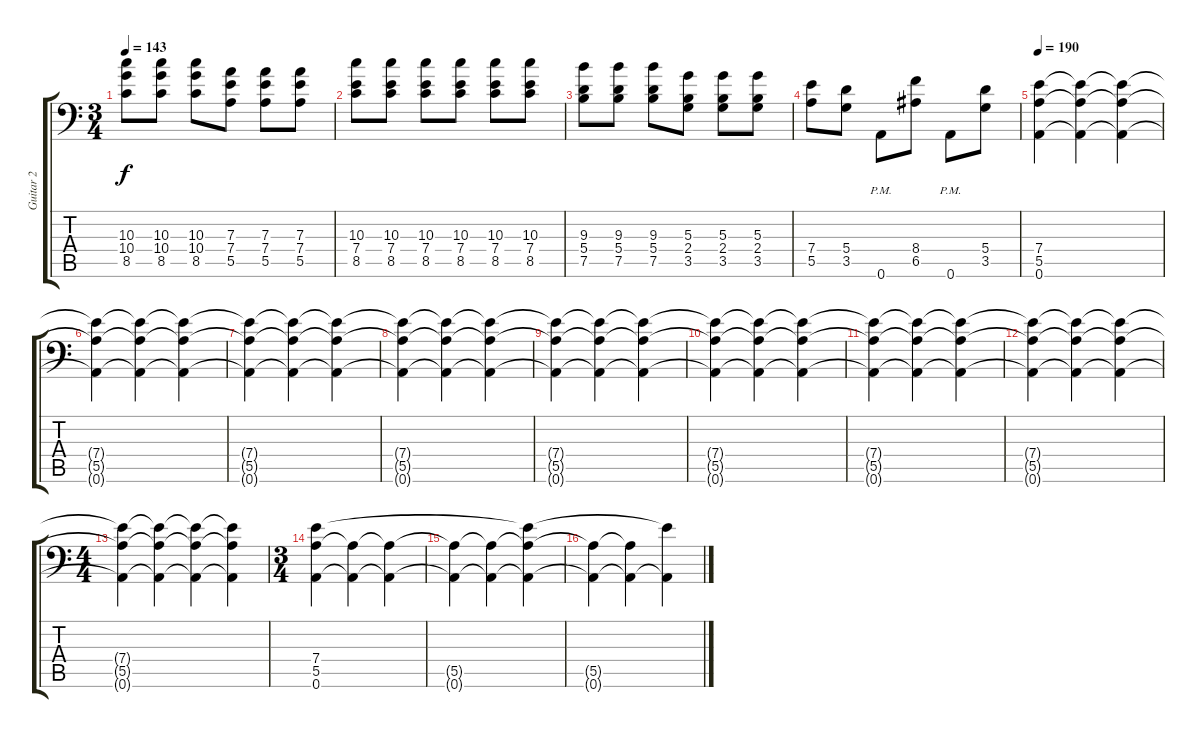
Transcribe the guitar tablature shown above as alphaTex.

\track ("Guitar 2" "Guitar 2") {instrument distortionguitar}
\staff {score tabs}
\tuning (B3 Gb3 D3 A2 E2 A1) {hide}
\ts (3 4)
\tempo 143
\clef f4
\ks c
(10.3 10.4 8.5).8{dy f} (10.3 10.4 8.5).8 (10.3 10.4 8.5).8 (7.3 7.4 5.5).8 (7.3 7.4 5.5).8 (7.3 7.4 5.5).8 |
(10.3 7.4 8.5).8 (10.3 7.4 8.5).8 (10.3 7.4 8.5).8 (10.3 7.4 8.5).8 (10.3 7.4 8.5).8 (10.3 7.4 8.5).8 |
(9.3 5.4 7.5).8 (9.3 5.4 7.5).8 (9.3 5.4 7.5).8 (5.3 2.4 3.5).8 (5.3 2.4 3.5).8 (5.3 2.4 3.5).8 |
(7.4 5.5).8 (5.4 3.5).8 0.6{pm}.8 (8.4 6.5).8 0.6{pm}.8 (5.4 3.5).8 |
\tempo 190
(7.4 5.5 0.6).4{volume 13 balance 8 instrument distortionguitar} (7.4{t} 5.5{t} 0.6{t}).4 (7.4{t} 5.5{t} 0.6{t}).4 |
(7.4{t} 5.5{t} 0.6{t}).4 (7.4{t} 5.5{t} 0.6{t}).4 (7.4{t} 5.5{t} 0.6{t}).4 |
(7.4{t} 5.5{t} 0.6{t}).4 (7.4{t} 5.5{t} 0.6{t}).4 (7.4{t} 5.5{t} 0.6{t}).4 |
(7.4{t} 5.5{t} 0.6{t}).4 (7.4{t} 5.5{t} 0.6{t}).4{volume 9 instrument distortionguitar} (7.4{t} 5.5{t} 0.6{t}).4 |
(7.4{t} 5.5{t} 0.6{t}).4 (7.4{t} 5.5{t} 0.6{t}).4 (7.4{t} 5.5{t} 0.6{t}).4 |
(7.4{t} 5.5{t} 0.6{t}).4 (7.4{t} 5.5{t} 0.6{t}).4 (7.4{t} 5.5{t} 0.6{t}).4 |
(7.4{t} 5.5{t} 0.6{t}).4 (7.4{t} 5.5{t} 0.6{t}).4 (7.4{t} 5.5{t} 0.6{t}).4 |
(7.4{t} 5.5{t} 0.6{t}).4 (7.4{t} 5.5{t} 0.6{t}).4 (7.4{t} 5.5{t} 0.6{t}).4 |
\ts (4 4)
(7.4{t} 5.5{t} 0.6{t}).4 (7.4{t} 5.5{t} 0.6{t}).4 (7.4{t} 5.5{t} 0.6{t}).4 (7.4{t} 5.5{t} 0.6{t}).4 |
\ts (3 4)
(7.4 5.5 0.6).4{volume 13 instrument distortionguitar} (5.5{t} 0.6{t}).4 (5.5{t} 0.6{t}).4 |
(5.5{t} 0.6{t}).4 (5.5{t} 0.6{t}).4 (7.4{t} 5.5{t} 0.6{t}).4 |
(5.5{t} 0.6{t}).4 (5.5{t} 0.6{t}).4 (7.4{t} 0.6{t}).4
